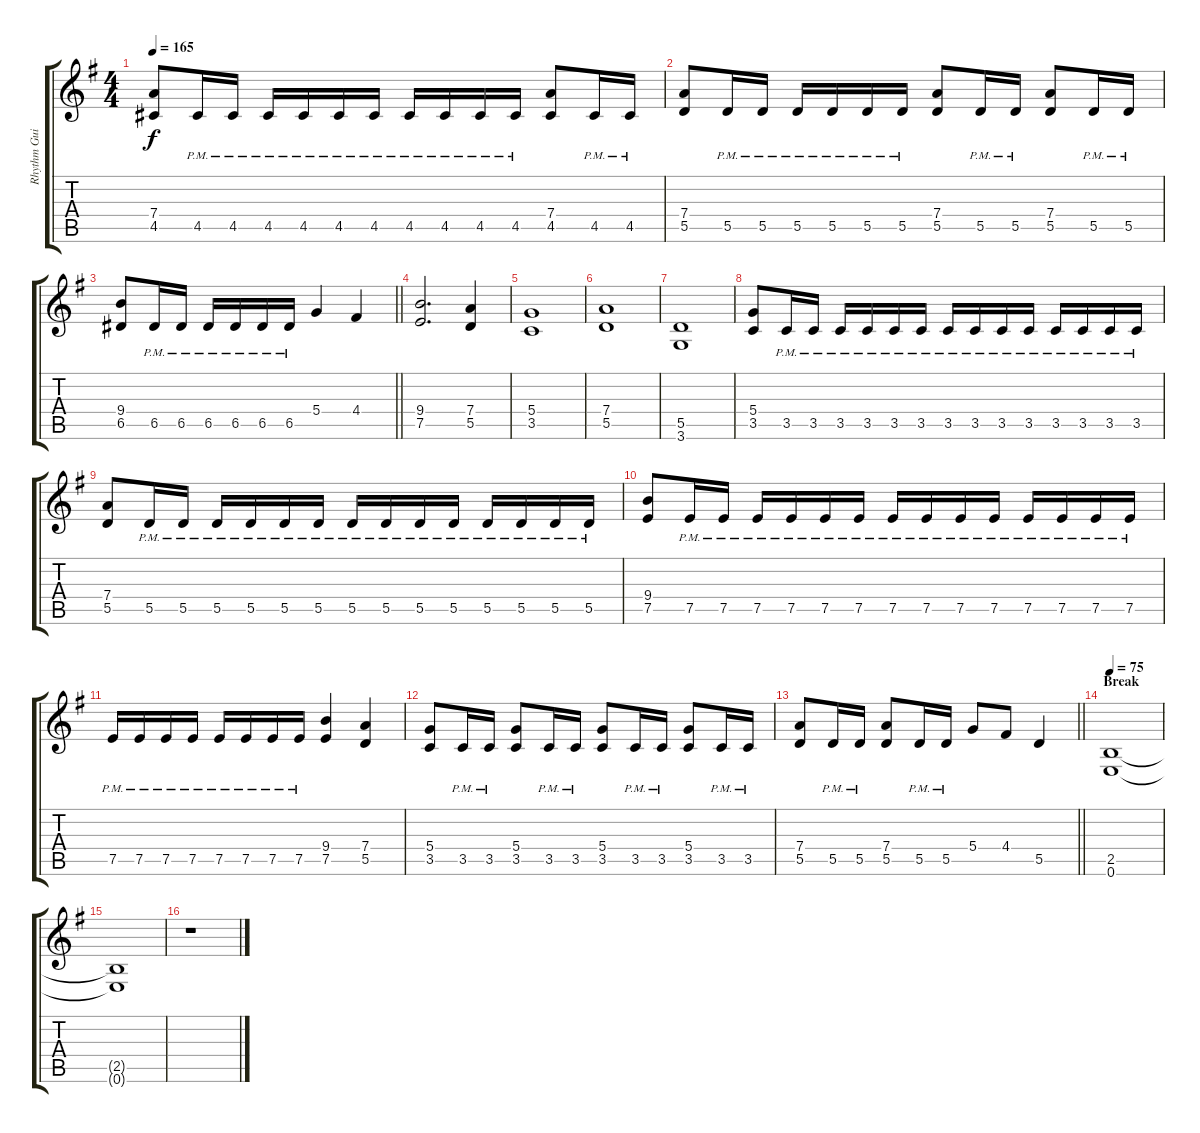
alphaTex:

\track ("Rhythm Guitar 1: Juha-Pekka Alanen" "Rhythm Gui") {instrument distortionguitar}
\staff {score tabs}
\tuning (E4 B3 G3 D3 A2 E2) {hide}
\ts (4 4)
\tempo 165
\clef g2
\ks eminor
(7.4 4.5).8{dy f} 4.5{pm}.16 4.5{pm}.16 4.5{pm}.16 4.5{pm}.16 4.5{pm}.16 4.5{pm}.16 4.5{pm}.16 4.5{pm}.16 4.5{pm}.16 4.5{pm}.16 (7.4 4.5).8 4.5{pm}.16 4.5{pm}.16 |
(7.4 5.5).8 5.5{pm}.16 5.5{pm}.16 5.5{pm}.16 5.5{pm}.16 5.5{pm}.16 5.5{pm}.16 (7.4 5.5).8 5.5{pm}.16 5.5{pm}.16 (7.4 5.5).8 5.5{pm}.16 5.5{pm}.16 |
\barLineRight lightlight
(9.4 6.5).8 6.5{pm}.16 6.5{pm}.16 6.5{pm}.16 6.5{pm}.16 6.5{pm}.16 6.5{pm}.16 5.4.4 4.4.4 |
(9.4 7.5).2{d} (7.4 5.5).4 |
(5.4 3.5).1 |
(7.4 5.5).1 |
(5.5 3.6).1 |
(5.4 3.5).8 3.5{pm}.16 3.5{pm}.16 3.5{pm}.16 3.5{pm}.16 3.5{pm}.16 3.5{pm}.16 3.5{pm}.16 3.5{pm}.16 3.5{pm}.16 3.5{pm}.16 3.5{pm}.16 3.5{pm}.16 3.5{pm}.16 3.5{pm}.16 |
(7.4 5.5).8 5.5{pm}.16 5.5{pm}.16 5.5{pm}.16 5.5{pm}.16 5.5{pm}.16 5.5{pm}.16 5.5{pm}.16 5.5{pm}.16 5.5{pm}.16 5.5{pm}.16 5.5{pm}.16 5.5{pm}.16 5.5{pm}.16 5.5{pm}.16 |
(9.4 7.5).8 7.5{pm}.16 7.5{pm}.16 7.5{pm}.16 7.5{pm}.16 7.5{pm}.16 7.5{pm}.16 7.5{pm}.16 7.5{pm}.16 7.5{pm}.16 7.5{pm}.16 7.5{pm}.16 7.5{pm}.16 7.5{pm}.16 7.5{pm}.16 |
7.5{pm}.16 7.5{pm}.16 7.5{pm}.16 7.5{pm}.16 7.5{pm}.16 7.5{pm}.16 7.5{pm}.16 7.5{pm}.16 (9.4 7.5).4 (7.4 5.5).4 |
(5.4 3.5).8 3.5{pm}.16 3.5{pm}.16 (5.4 3.5).8 3.5{pm}.16 3.5{pm}.16 (5.4 3.5).8 3.5{pm}.16 3.5{pm}.16 (5.4 3.5).8 3.5{pm}.16 3.5{pm}.16 |
\barLineRight lightlight
(7.4 5.5).8 5.5{pm}.16 5.5{pm}.16 (7.4 5.5).8 5.5{pm}.16 5.5{pm}.16 5.4.8 4.4.8 5.5.4 |
\section ("" "Break")
\tempo 75
(2.5 0.6).1{volume 0} |
(2.5{t} 0.6{t}).1 |
r.1
